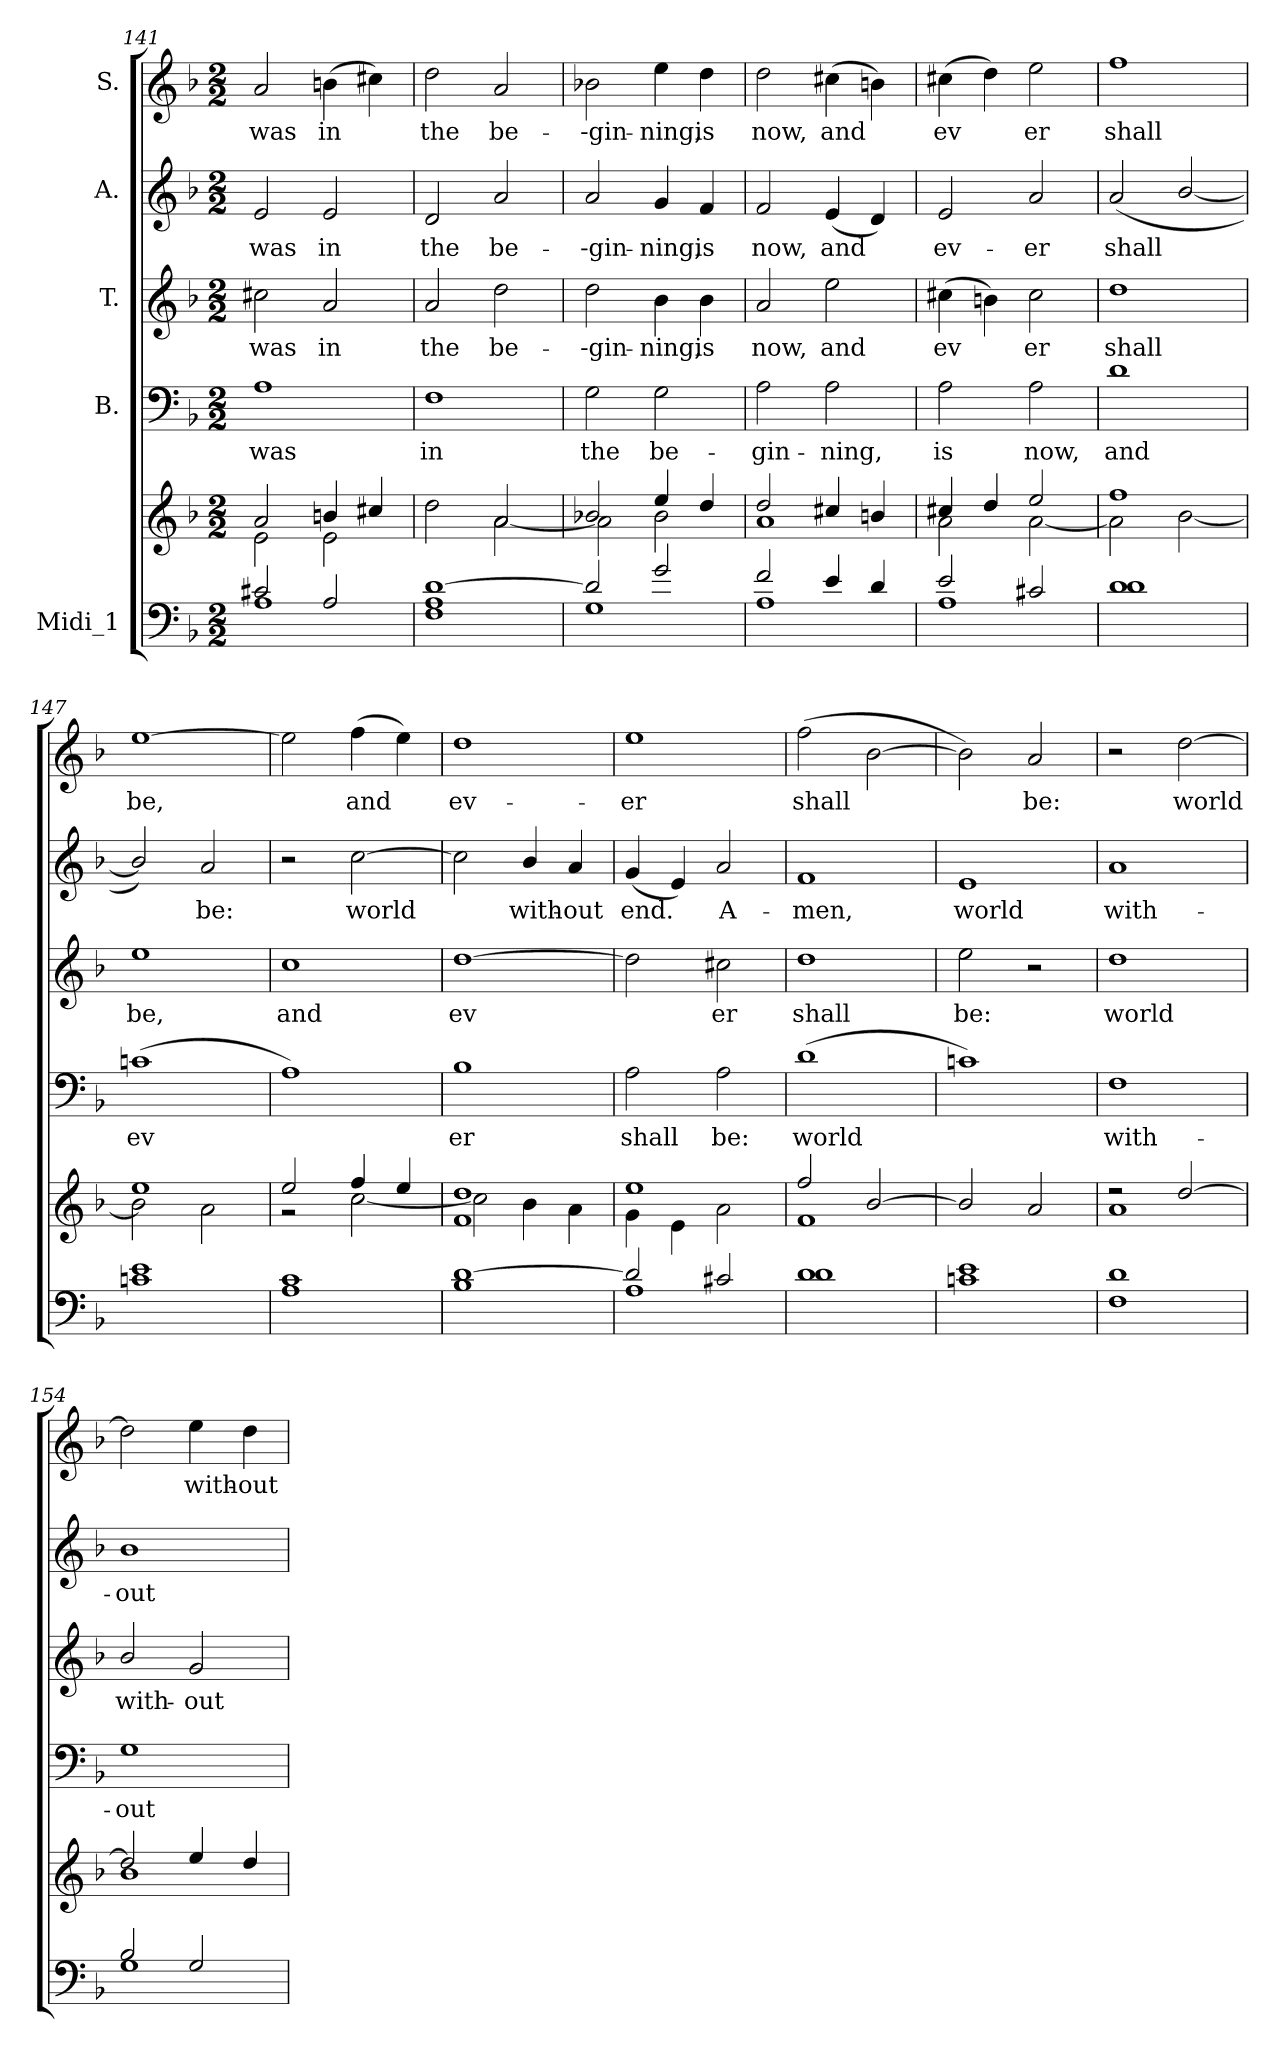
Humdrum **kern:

**kern	**kern	**kern	**text	**kern	**text	**kern	**text	**kern	**text
*part5	*part5	*part4	*part4	*part3	*part3	*part2	*part2	*part1	*part1
*staff6	*staff5	*staff4	*staff4	*staff3	*staff3	*staff2	*staff2	*staff1	*staff1
*I"Midi_1	*	*I"B.	*	*I"T.	*	*I"A.	*	*I"S.	*
*clefF4	*clefG2	*clefF4	*	*clefG2	*	*clefG2	*	*clefG2	*
*k[b-]	*k[b-]	*k[b-]	*	*k[b-]	*	*k[b-]	*	*k[b-]	*
*F:	*F:	*F:	*	*F:	*	*F:	*	*F:	*
*M2/2	*M2/2	*M2/2	*	*M2/2	*	*M2/2	*	*M2/2	*
=141	=141	=141	=141	=141	=141	=141	=141	=141	=141
*^	*^	*	*	*	*	*	*	*	*
!	!	!	!	!	!LO:LY:b	!	!LO:LY:b	!	!LO:LY:b	!	!LO:LY:b
2c#X/	1A\	2a/	2e\	1A	was	2cc#X	was	2e	was	2a	was
!	!	!	!	!	!	!	!LO:LY:b	!	!LO:LY:b	!	!LO:LY:b
2A/	.	4bn/	2e\	.	.	2a	in	2e	in	(>4bn	in
.	.	4cc#X/	.	.	.	.	.	.	.	4cc#X)	.
=142	=142	=142	=142	=142	=142	=142	=142	=142	=142	=142	=142
!	!	!	!	!	!LO:LY:b	!	!LO:LY:b	!	!LO:LY:b	!	!LO:LY:b
[1d/	1F\ 1A\	2dd\	2ryy	1F	in	2a	the	2d	the	2dd	the
!	!	!	!	!	!	!	!LO:LY:b	!	!LO:LY:b	!	!LO:LY:b
.	.	2a/	[2a\	.	.	2dd	be-	2a	be-	2a	be-
!!LO:LB:g=z
=143	=143	=143	=143	=143	=143	=143	=143	=143	=143	=143	=143
!	!	!	!	!	!LO:LY:b	!	!LO:LY:b	!	!LO:LY:b	!	!LO:LY:b
2d/]	1G\	2b-X/	2a\]	2G	the	2dd	--gin-	2a	--gin-	2b-X	--gin-
!	!	!	!	!	!LO:LY:b	!	!LO:LY:b	!	!LO:LY:b	!	!LO:LY:b
2g/	.	4ee/	2b-\	2G	be-	4b-	-ning,	4g	-ning,	4ee	-ning,
!	!	!	!	!	!	!	!LO:LY:b	!	!LO:LY:b	!	!LO:LY:b
.	.	4dd/	.	.	.	4b-	is	4f	is	4dd	is
=144	=144	=144	=144	=144	=144	=144	=144	=144	=144	=144	=144
!	!	!	!	!	!LO:LY:b	!	!LO:LY:b	!	!LO:LY:b	!	!LO:LY:b
2f/	1A\	2dd/	1a\	2A	-gin-	2a	now,	2f	now,	2dd	now,
!	!	!	!	!	!LO:LY:b	!	!LO:LY:b	!	!LO:LY:b	!	!LO:LY:b
4e/	.	4cc#X/	.	2A	-ning,	2ee	and	(<4e	and	(>4cc#X	and
4d/	.	4bn/	.	.	.	.	.	4d)	.	4bn)	.
=145	=145	=145	=145	=145	=145	=145	=145	=145	=145	=145	=145
!	!	!	!	!	!LO:LY:b	!	!LO:LY:b	!	!LO:LY:b	!	!LO:LY:b
2e/	1A\	4cc#X/	2a\	2A	is	(>4cc#X	ev	2e	ev-	(>4cc#X	ev
.	.	4dd/	.	.	.	4bn)	.	.	.	4dd)	.
!	!	!	!	!	!LO:LY:b	!	!LO:LY:b	!	!LO:LY:b	!	!LO:LY:b
2c#X/	.	2ee/	[2a\	2A	now,	2cc#	er	2a	-er	2ee	er
=146	=146	=146	=146	=146	=146	=146	=146	=146	=146	=146	=146
!	!	!	!	!	!LO:LY:b	!	!LO:LY:b	!	!LO:LY:b	!	!LO:LY:b
1d/	1d\	1ff/	2a\]	1d	and	1dd	shall	(<2a	shall	1ff	shall
.	.	.	[2b-\	.	.	.	.	[2b-/	.	.	.
=147	=147	=147	=147	=147	=147	=147	=147	=147	=147	=147	=147
!	!	!	!	!	!LO:LY:b	!	!LO:LY:b	!	!	!	!LO:LY:b
1e/	1cn\	1ee/	2b-\]	(>1cn	ev	1ee	be,	2b-/])	.	[1ee	be,
!	!	!	!	!	!	!	!	!	!LO:LY:b	!	!
.	.	.	2a\	.	.	.	.	2a	be:	.	.
=148	=148	=148	=148	=148	=148	=148	=148	=148	=148	=148	=148
!	!	!	!	!	!	!	!LO:LY:b	!	!	!	!
1c/	1A\	2ee/	2r	1A)	.	1cc	and	2r	.	2ee]	.
!	!	!	!	!	!	!	!	!	!LO:LY:b	!	!LO:LY:b
.	.	4ff/	[2cc\	.	.	.	.	[2cc	world	(>4ff	and
.	.	4ee/	.	.	.	.	.	.	.	4ee)	.
=149	=149	=149	=149	=149	=149	=149	=149	=149	=149	=149	=149
!	!	!	!	!	!LO:LY:b	!	!LO:LY:b	!	!	!	!LO:LY:b
[1d/	1B-\	1f/ 1dd/	2cc\]	1B-	er	[1dd	ev	2cc]	.	1dd	ev-
!	!	!	!	!	!	!	!	!	!LO:LY:b	!	!
.	.	.	4b-\	.	.	.	.	4b-/	with-	.	.
!	!	!	!	!	!	!	!	!	!LO:LY:b	!	!
.	.	.	4a\	.	.	.	.	4a	-out	.	.
=150	=150	=150	=150	=150	=150	=150	=150	=150	=150	=150	=150
!	!	!	!	!	!LO:LY:b	!	!	!	!LO:LY:b	!	!LO:LY:b
2d/]	1A\	1ee/	4g\	2A	shall	2dd]	.	(<4g	end.	1ee	-er
.	.	.	4e\	.	.	.	.	4e)	.	.	.
!	!	!	!	!	!LO:LY:b	!	!LO:LY:b	!	!LO:LY:b	!	!
2c#X/	.	.	2a\	2A	be:	2cc#X	er	2a	A-	.	.
=151	=151	=151	=151	=151	=151	=151	=151	=151	=151	=151	=151
!	!	!	!	!	!LO:LY:b	!	!LO:LY:b	!	!LO:LY:b	!	!LO:LY:b
1d/	1d\	2ff/	1f\	(>1d	world	1dd	shall	1f	-men,	(>2ff	shall
.	.	[2b-/	.	.	.	.	.	.	.	[2b-	.
=152	=152	=152	=152	=152	=152	=152	=152	=152	=152	=152	=152
!	!	!	!	!	!	!	!LO:LY:b	!	!LO:LY:b	!	!
1e/	1cn\	2b-/]	1ryy	1cn)	.	2ee	be:	1e	world	2b-])	.
!	!	!	!	!	!	!	!	!	!	!	!LO:LY:b
.	.	2a/	.	.	.	2r	.	.	.	2a	be:
!!LO:LB:g=z
=153	=153	=153	=153	=153	=153	=153	=153	=153	=153	=153	=153
!	!	!	!	!	!LO:LY:b	!	!LO:LY:b	!	!LO:LY:b	!	!
1d/	1F\	2r	1a\	1F	with-	1dd	world	1a	with-	2r	.
!	!	!	!	!	!	!	!	!	!	!	!LO:LY:b
.	.	[2dd/	.	.	.	.	.	.	.	[2dd	world
=154	=154	=154	=154	=154	=154	=154	=154	=154	=154	=154	=154
!	!	!	!	!	!LO:LY:b	!	!LO:LY:b	!	!LO:LY:b	!	!
2B-/	1G\	2dd/]	1b-\	1G	-out	2b-/	with-	1b-	-out	2dd]	.
!	!	!	!	!	!	!	!LO:LY:b	!	!	!	!LO:LY:b
2G/	.	4ee/	.	.	.	2g	-out	.	.	4ee	with-
!	!	!	!	!	!	!	!	!	!	!	!LO:LY:b
.	.	4dd/	.	.	.	.	.	.	.	4dd	-out
*v	*v	*	*	*	*	*	*	*	*	*	*
*	*v	*v	*	*	*	*	*	*	*	*
=	=	=	=	=	=	=	=	=	=
*-	*-	*-	*-	*-	*-	*-	*-	*-	*-
